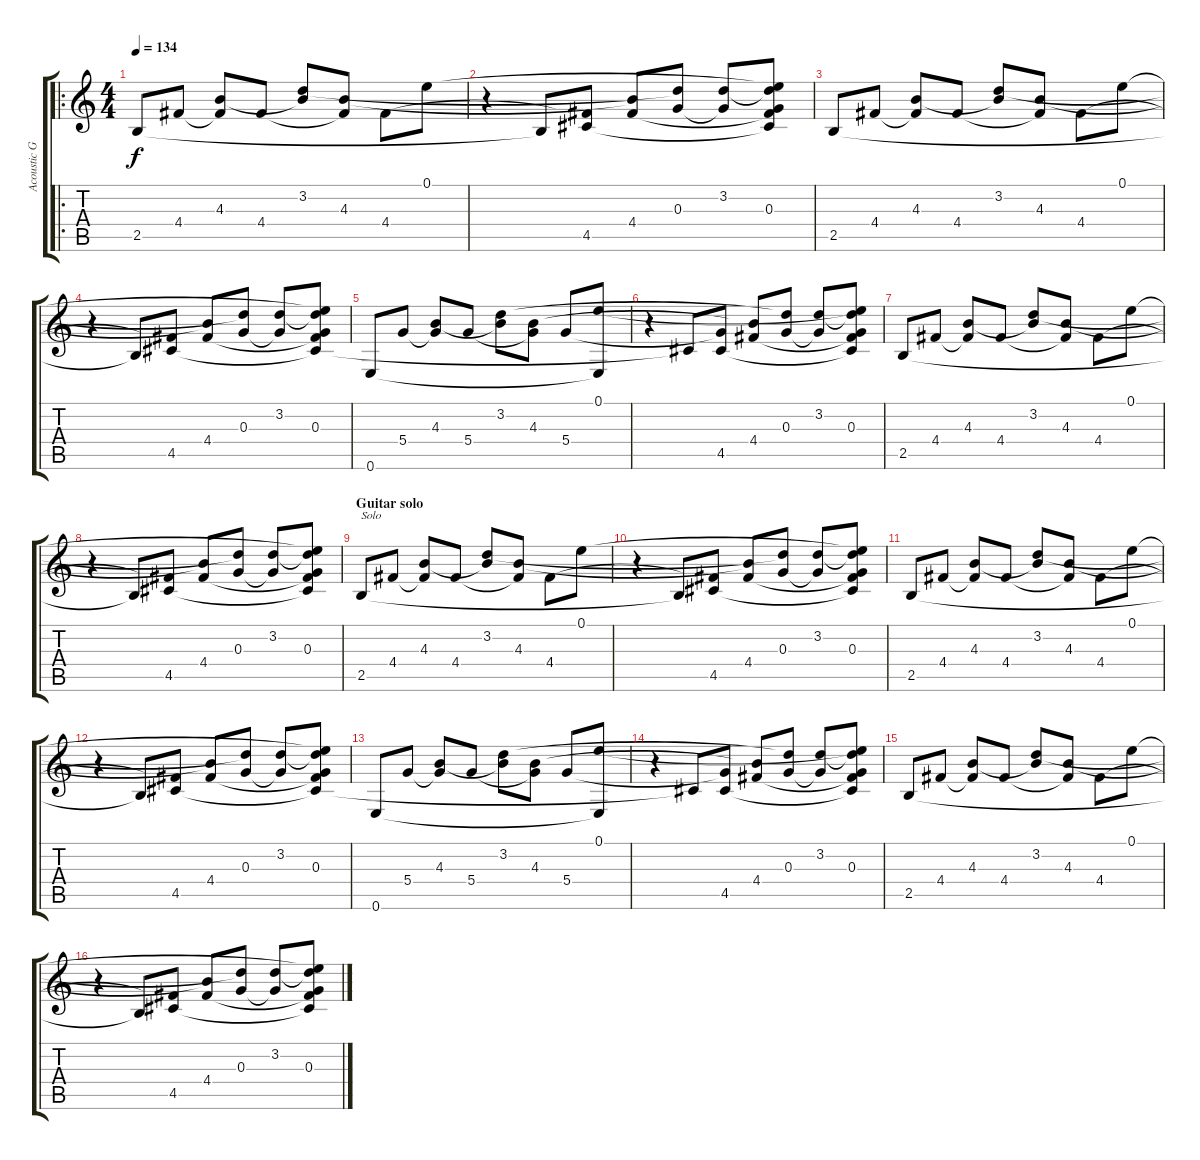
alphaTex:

\track ("Acoustic Guitar" "Acoustic G") {instrument acousticguitarsteel}
\staff {score tabs}
\tuning (E4 B3 G3 D3 A2 E2) {hide}
\ro
\ts (4 4)
\tempo 134
\clef g2
\ks c
2.5.8{dy f} 4.4.8 (4.3 4.4{t}).8 4.4.8 (3.2 4.3{t}).8 (4.3 4.4{t}).8 4.4.8 0.1.8 |
r.4 2.5{t}.8 (4.4{t} 4.5).8 (4.3{t} 4.4).8 (3.2{t} 0.3).8 (3.2 0.3{t}).8 (0.1{t} 3.2{t} 0.3 4.4{t} 4.5{t}).8 |
2.5.8 4.4.8 (4.3 4.4{t}).8 4.4.8 (3.2 4.3{t}).8 (4.3 4.4{t}).8 4.4.8 0.1.8 |
r.4 2.5{t}.8 (4.4{t} 4.5).8 (4.3{t} 4.4).8 (3.2{t} 0.3).8 (3.2 0.3{t}).8 (0.1{t} 3.2{t} 0.3 4.4{t} 4.5{t}).8 |
0.6.8 5.4.8 (4.3 5.4{t}).8 5.4.8 (3.2 4.3{t}).8 (4.3 5.4{t}).8 5.4.8 (0.1 0.6{t}).8 |
r.4 4.5{t}.8 (5.4{t} 4.5).8 (4.3{t} 4.4).8 (3.2{t} 0.3).8 (3.2 0.3{t}).8 (0.1{t} 3.2{t} 0.3 4.4{t} 4.5{t}).8 |
2.5.8 4.4.8 (4.3 4.4{t}).8 4.4.8 (3.2 4.3{t}).8 (4.3 4.4{t}).8 4.4.8 0.1.8 |
r.4 2.5{t}.8 (4.4{t} 4.5).8 (4.3{t} 4.4).8 (3.2{t} 0.3).8 (3.2 0.3{t}).8 (0.1{t} 3.2{t} 0.3 4.4{t} 4.5{t}).8 |
\section ("" "Guitar solo")
2.5.8{txt "Solo"} 4.4.8 (4.3 4.4{t}).8 4.4.8 (3.2 4.3{t}).8 (4.3 4.4{t}).8 4.4.8 0.1.8 |
r.4 2.5{t}.8 (4.4{t} 4.5).8 (4.3{t} 4.4).8 (3.2{t} 0.3).8 (3.2 0.3{t}).8 (0.1{t} 3.2{t} 0.3 4.4{t} 4.5{t}).8 |
2.5.8 4.4.8 (4.3 4.4{t}).8 4.4.8 (3.2 4.3{t}).8 (4.3 4.4{t}).8 4.4.8 0.1.8 |
r.4 2.5{t}.8 (4.4{t} 4.5).8 (4.3{t} 4.4).8 (3.2{t} 0.3).8 (3.2 0.3{t}).8 (0.1{t} 3.2{t} 0.3 4.4{t} 4.5{t}).8 |
0.6.8 5.4.8 (4.3 5.4{t}).8 5.4.8 (3.2 4.3{t}).8 (4.3 5.4{t}).8 5.4.8 (0.1 0.6{t}).8 |
r.4 4.5{t}.8 (5.4{t} 4.5).8 (4.3{t} 4.4).8 (3.2{t} 0.3).8 (3.2 0.3{t}).8 (0.1{t} 3.2{t} 0.3 4.4{t} 4.5{t}).8 |
2.5.8 4.4.8 (4.3 4.4{t}).8 4.4.8 (3.2 4.3{t}).8 (4.3 4.4{t}).8 4.4.8 0.1.8 |
r.4 2.5{t}.8 (4.4{t} 4.5).8 (4.3{t} 4.4).8 (3.2{t} 0.3).8 (3.2 0.3{t}).8 (0.1{t} 3.2{t} 0.3 4.4{t} 4.5{t}).8
